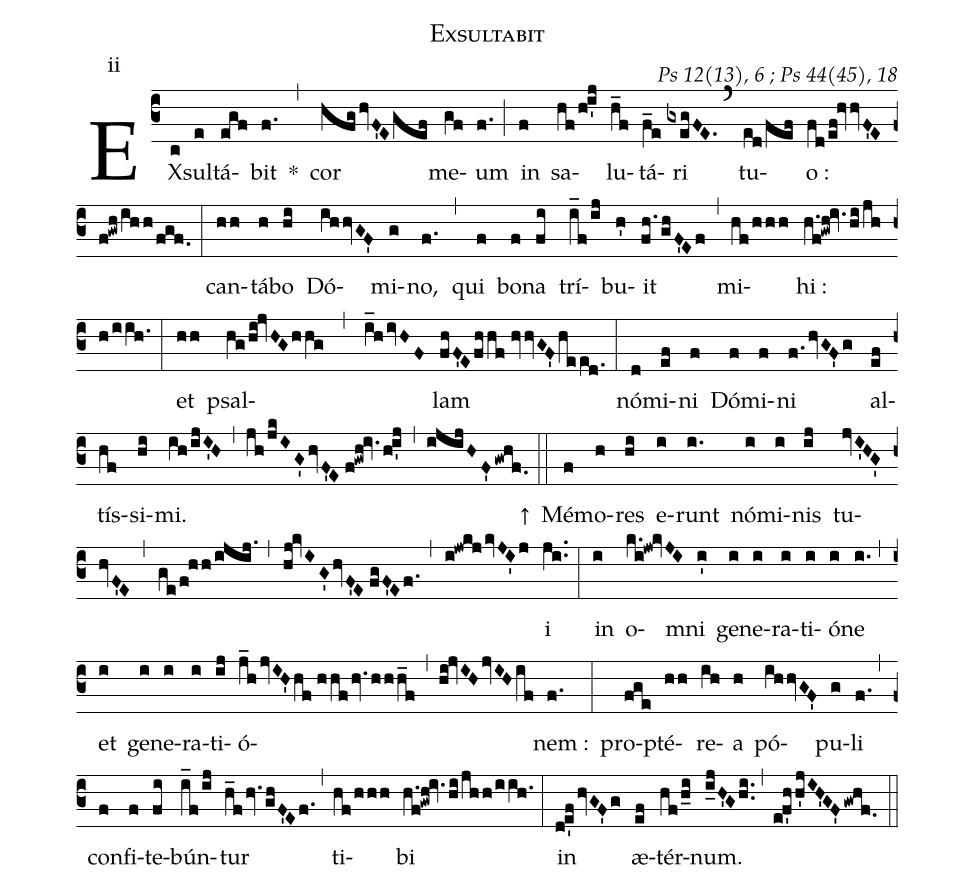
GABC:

name:Exsultabit;
commentary: Ps 12(13), 6 ; Ps 44(45), 18;
mode:ii;
%%
(c3) EX(c)sul(e)tá(egf)bit(f.) *(,) cor(hfg/hvF'Egef) me(gf)um(f.) (;) in(f) sa(hf/h!i'j)lu(h_f)tá(f_e)ri(gxegFE.) (`) tu(ed/fef)o~:(fd/ef!hvvF'E//f!gwh/ihh/fgf.) (:) can(hh)tá(h)bo(hi) Dó(ihhvGF')mi(g)no,(f.) (,) qui(f) bo(f)na(fi) trí(i_f/ij)bu(h')it(fh./ghF'Ef) (,) mi(hf/hhh)hi~:(h.f!gwh!iv.hi/jhh/iih.) (:) et(hh) psal(hg/hi!jvHG/hhg,i_h/ivHF)lam(fhF'E/fhhf//hvvGF'/heed.) (:) nó(d)mi(ef)ni(f) Dó(f)mi(f)ni(f./hvGF'g) al(ef)tís(hf)si(hi)mi.(ih/ijI'H) (,) (jh/jkIG'/hvF'E//f!gwh!iv./h!i'j) (,) (ijijHF'gwhf.) ↑(::) Mé(f)mo(h)res(hi) e(i)runt(i.) nó(i)mi(i)nis(ij) tu(jvI'HG'/hvF'E,ge/f!hh/ijij.,hj!kvIG'hvF'E//fgF'Ef.,i!jwkj/kvJI'j)i(ji..) (:) in(i) o(k.i!jw!kvJI)mni(i') ge(i)ne(i)ra(i)ti(i)ó(i)ne(i.) (,) et(i) ge(i)ne(i)ra(i)ti(ij)ó(j_h/jvIH'hf//hhf/hv.hhh_f,hi!jvIHjvIHif)nem~:(f.) (:) pro(fge)pté(hh)re(ih)a(h) pó(ihhvGF')pu(g)li(f.) (,) con(f)fi(f)te(fi)bún(i_f/ij)tur(h_f/hv.ghF'Ef.) (,) ti(hf/hhh)bi(h.f!gwh!iv.hi/jhh/iih.) (:) in(d!e'f/hvGF'g) æ(ef)tér(hf/h_i)num.(i_jH'Ghi..) (,) (e!f'hh'jIH'GF'gwhf.) (::)
